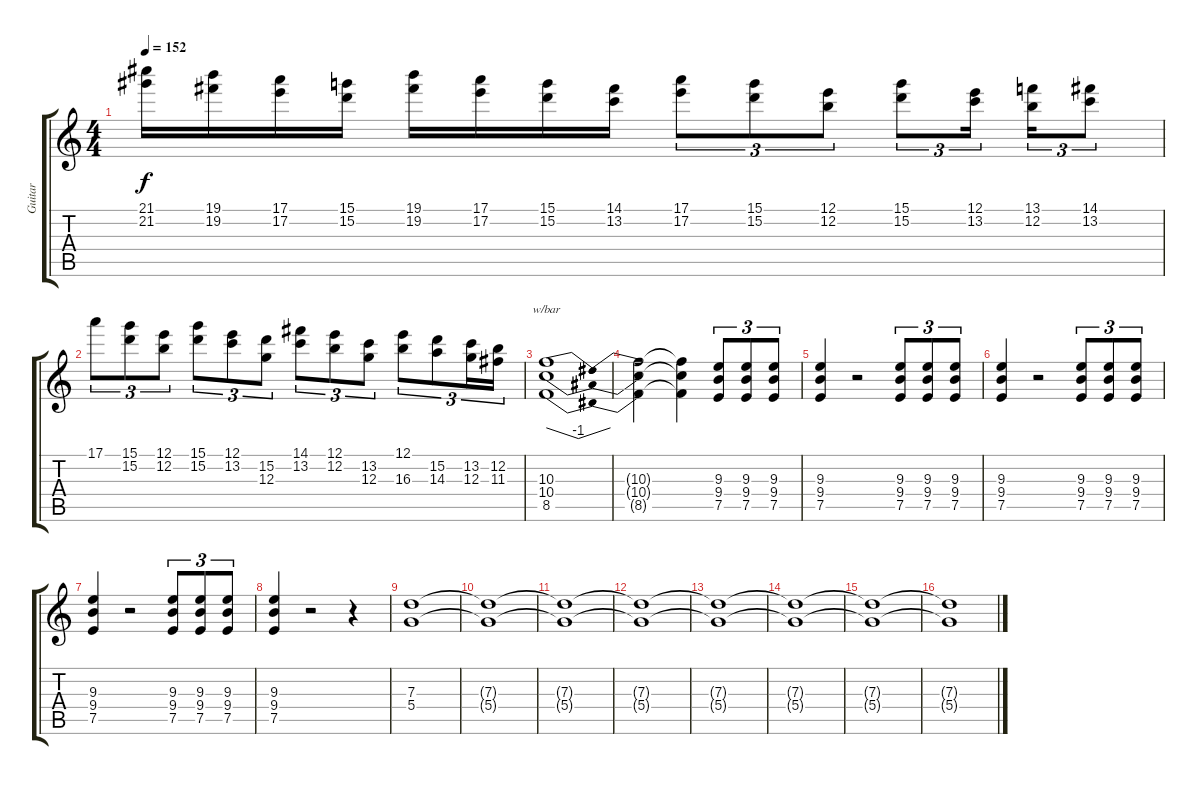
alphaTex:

\track ("Guitar" "Guitar") {instrument overdrivenguitar}
\staff {score tabs}
\tuning (E4 B3 G3 D3 A2 E2) {hide}
\ts (4 4)
\tempo 152
\clef g2
\ks c
(21.1 21.2).16{dy f} (19.1 19.2).16 (17.1 17.2).16 (15.1 15.2).16 (19.1 19.2).16 (17.1 17.2).16 (15.1 15.2).16 (14.1 13.2).16 (17.1 17.2).8{tu (3 2)} (15.1 15.2).8{tu (3 2)} (12.1 12.2).8{tu (3 2)} (15.1 15.2).8{tu (3 2)} (12.1 13.2).16{tu (3 2)} (13.1 12.2).16{tu (3 2)} (14.1 13.2).8{tu (3 2)} |
17.1.8{tu (3 2)} (15.1 15.2).8{tu (3 2)} (12.1 12.2).8{tu (3 2)} (15.1 15.2).8{tu (3 2)} (12.1 13.2).8{tu (3 2)} (15.2 12.3).8{tu (3 2)} (14.1 13.2).8{tu (3 2)} (12.1 12.2).8{tu (3 2)} (13.2 12.3).8{tu (3 2)} (12.1 16.3).8{tu (3 2)} (15.2 14.3).8{tu (3 2)} (13.2 12.3).16{tu (3 2)} (12.2 11.3).16{tu (3 2)} |
(10.3 10.4 8.5).1{tbe (dip default 0 0 30 -4 60 0)} |
(10.3{t} 10.4{t} 8.5{t}).2 (10.3{t} 10.4{t} 8.5{t}).4 (9.3 9.4 7.5).8{tu (3 2)} (9.3 9.4 7.5).8{tu (3 2)} (9.3 9.4 7.5).8{tu (3 2)} |
(9.3 9.4 7.5).4 r.2 (9.3 9.4 7.5).8{tu (3 2)} (9.3 9.4 7.5).8{tu (3 2)} (9.3 9.4 7.5).8{tu (3 2)} |
(9.3 9.4 7.5).4 r.2 (9.3 9.4 7.5).8{tu (3 2)} (9.3 9.4 7.5).8{tu (3 2)} (9.3 9.4 7.5).8{tu (3 2)} |
(9.3 9.4 7.5).4 r.2 (9.3 9.4 7.5).8{tu (3 2)} (9.3 9.4 7.5).8{tu (3 2)} (9.3 9.4 7.5).8{tu (3 2)} |
(9.3 9.4 7.5).4 r.2 r.4 |
(7.3 5.4).1 |
(7.3{t} 5.4{t}).1 |
(7.3{t} 5.4{t}).1 |
(7.3{t} 5.4{t}).1 |
(7.3{t} 5.4{t}).1 |
(7.3{t} 5.4{t}).1 |
(7.3{t} 5.4{t}).1 |
(7.3{t} 5.4{t}).1
